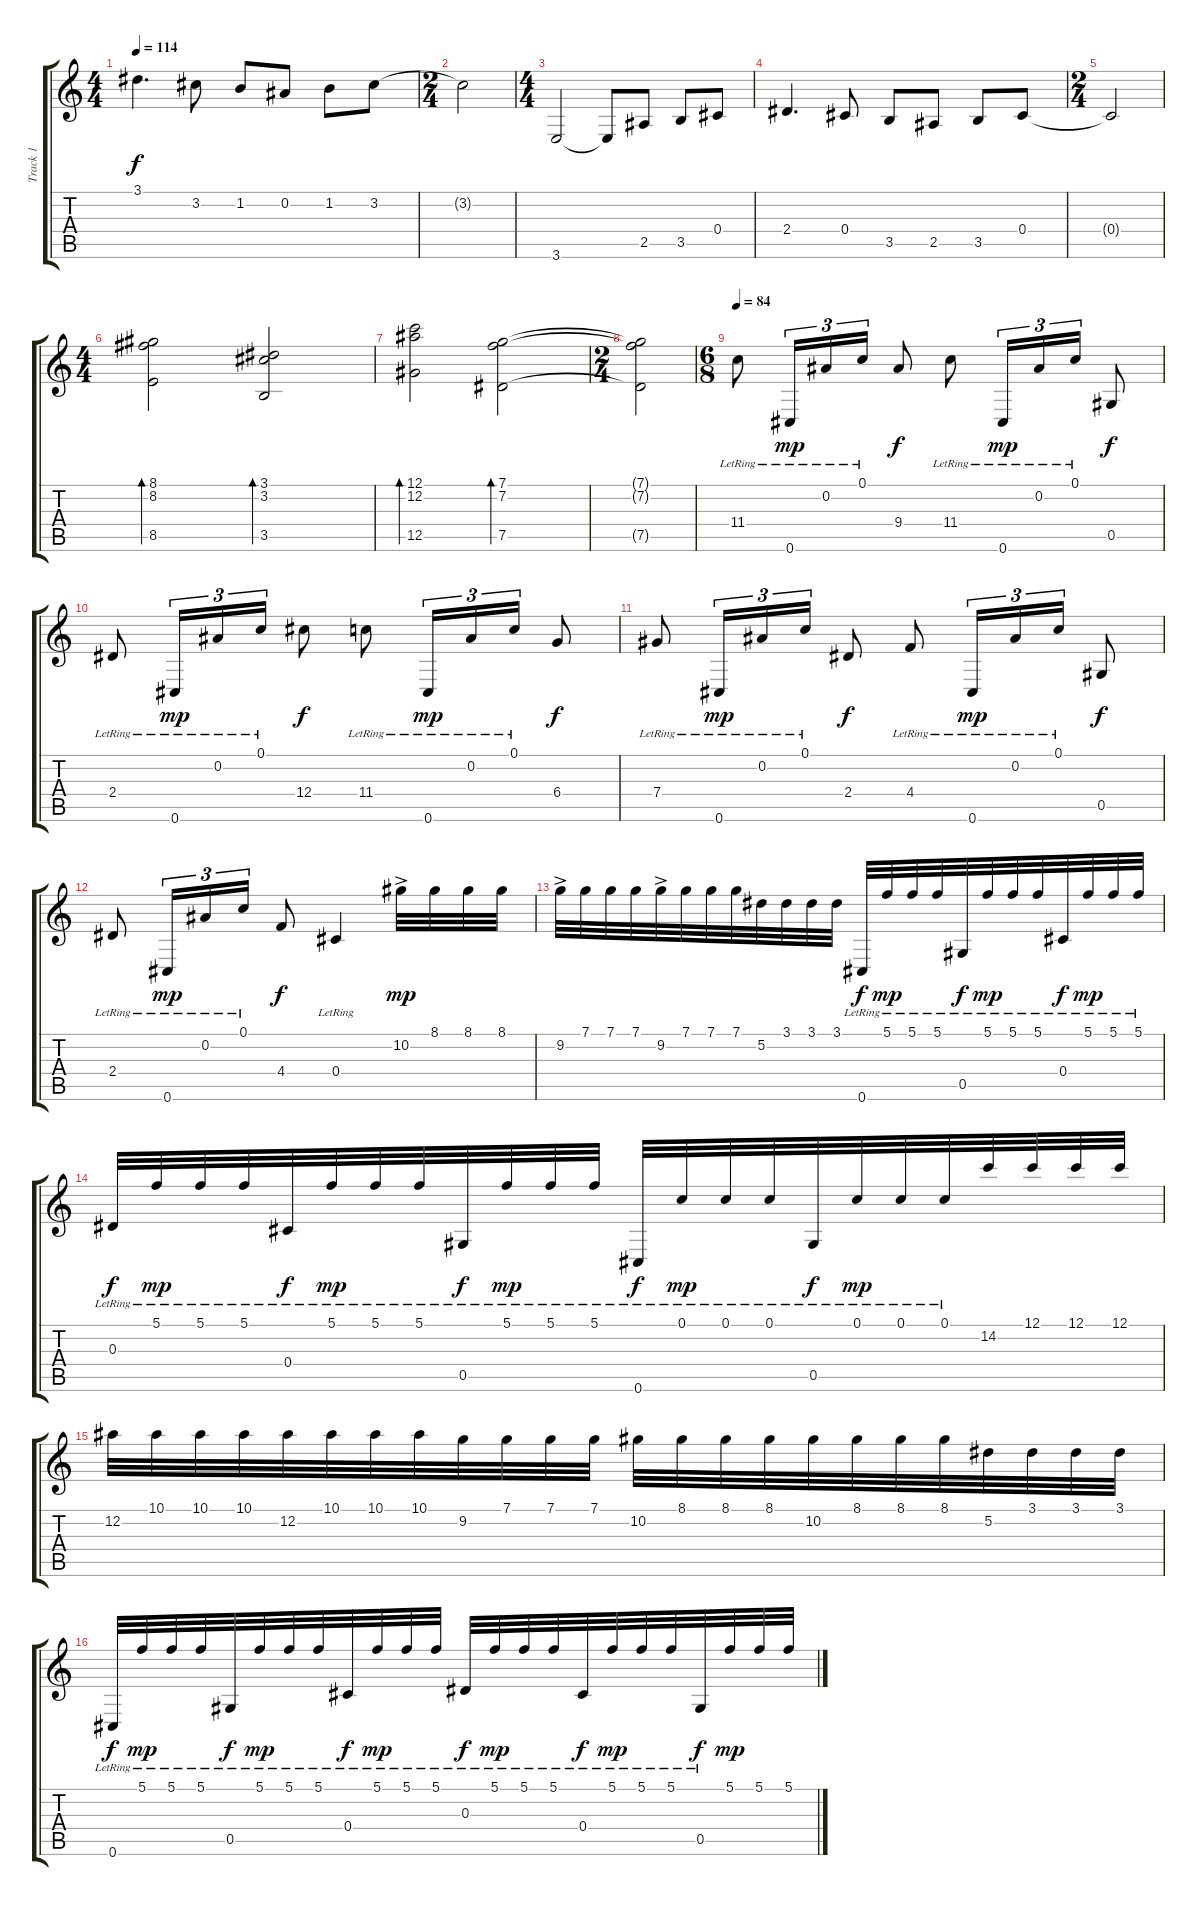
\track ("Track 1" "Track 1") {instrument acousticguitarnylon}
\staff {score tabs}
\tuning (C4 Bb3 Eb3 Db3 Ab2 Db2) {hide}
\ts (4 4)
\tempo 114
\clef g2
\ks c
3.1.4{d dy f} 3.2.8 1.2.8 0.2.8 1.2.8 3.2.8 |
\ts (2 4)
3.2{t}.2 |
\ts (4 4)
3.6.2 3.6{t}.8 2.5.8 3.5.8 0.4.8 |
2.4.4{d} 0.4.8 3.5.8 2.5.8 3.5.8 0.4.8 |
\ts (2 4)
0.4{t}.2 |
\ts (4 4)
(8.1 8.2 8.5).2{bd 480} (3.1 3.2 3.5).2{bd 480} |
(12.1 12.2 12.5).2{bd 480} (7.1 7.2 7.5).2{bd 480} |
\ts (2 4)
(7.1{t} 7.2{t} 7.5{t}).2 |
\ts (6 8)
\tempo 84
11.4{lr}.8 0.6{lr}.16{tu (3 2) dy mp} 0.2{lr}.16{tu (3 2)} 0.1{lr}.16{tu (3 2)} 9.4.8{dy f} 11.4{lr}.8 0.6{lr}.16{tu (3 2) dy mp} 0.2{lr}.16{tu (3 2)} 0.1{lr}.16{tu (3 2)} 0.5.8{dy f} |
2.4{lr}.8 0.6{lr}.16{tu (3 2) dy mp} 0.2{lr}.16{tu (3 2)} 0.1{lr}.16{tu (3 2)} 12.4.8{dy f} 11.4{lr}.8 0.6{lr}.16{tu (3 2) dy mp} 0.2{lr}.16{tu (3 2)} 0.1{lr}.16{tu (3 2)} 6.4.8{dy f} |
7.4{lr}.8 0.6{lr}.16{tu (3 2) dy mp} 0.2{lr}.16{tu (3 2)} 0.1{lr}.16{tu (3 2)} 2.4.8{dy f} 4.4{lr}.8 0.6{lr}.16{tu (3 2) dy mp} 0.2{lr}.16{tu (3 2)} 0.1{lr}.16{tu (3 2)} 0.5.8{dy f} |
2.4{lr}.8 0.6{lr}.16{tu (3 2) dy mp} 0.2{lr}.16{tu (3 2)} 0.1{lr}.16{tu (3 2)} 4.4.8{dy f} 0.4{lr}.4 10.2{ac}.32{dy mp} 8.1.32 8.1.32 8.1.32 |
9.2{ac}.32 7.1.32 7.1.32 7.1.32 9.2{ac}.32 7.1.32 7.1.32 7.1.32 5.2.32 3.1.32 3.1.32 3.1.32 0.6{lr}.32{dy f} 5.1{lr}.32{dy mp} 5.1{lr}.32 5.1{lr}.32 0.5{lr}.32{dy f} 5.1{lr}.32{dy mp} 5.1{lr}.32 5.1{lr}.32 0.4{lr}.32{dy f} 5.1{lr}.32{dy mp} 5.1{lr}.32 5.1{lr}.32 |
0.3{lr}.32{dy f} 5.1{lr}.32{dy mp} 5.1{lr}.32 5.1{lr}.32 0.4{lr}.32{dy f} 5.1{lr}.32{dy mp} 5.1{lr}.32 5.1{lr}.32 0.5{lr}.32{dy f} 5.1{lr}.32{dy mp} 5.1{lr}.32 5.1{lr}.32 0.6{lr}.32{dy f} 0.1{lr}.32{dy mp} 0.1{lr}.32 0.1{lr}.32 0.5{lr}.32{dy f} 0.1{lr}.32{dy mp} 0.1{lr}.32 0.1{lr}.32 14.2.32 12.1.32 12.1.32 12.1.32 |
12.2.32 10.1.32 10.1.32 10.1.32 12.2.32 10.1.32 10.1.32 10.1.32 9.2.32 7.1.32 7.1.32 7.1.32 10.2.32 8.1.32 8.1.32 8.1.32 10.2.32 8.1.32 8.1.32 8.1.32 5.2.32 3.1.32 3.1.32 3.1.32 |
0.6{lr}.32{dy f} 5.1{lr}.32{dy mp} 5.1{lr}.32 5.1{lr}.32 0.5{lr}.32{dy f} 5.1{lr}.32{dy mp} 5.1{lr}.32 5.1{lr}.32 0.4{lr}.32{dy f} 5.1{lr}.32{dy mp} 5.1{lr}.32 5.1{lr}.32 0.3{lr}.32{dy f} 5.1{lr}.32{dy mp} 5.1{lr}.32 5.1{lr}.32 0.4{lr}.32{dy f} 5.1{lr}.32{dy mp} 5.1{lr}.32 5.1{lr}.32 0.5{lr}.32{dy f} 5.1.32{dy mp} 5.1.32 5.1.32
